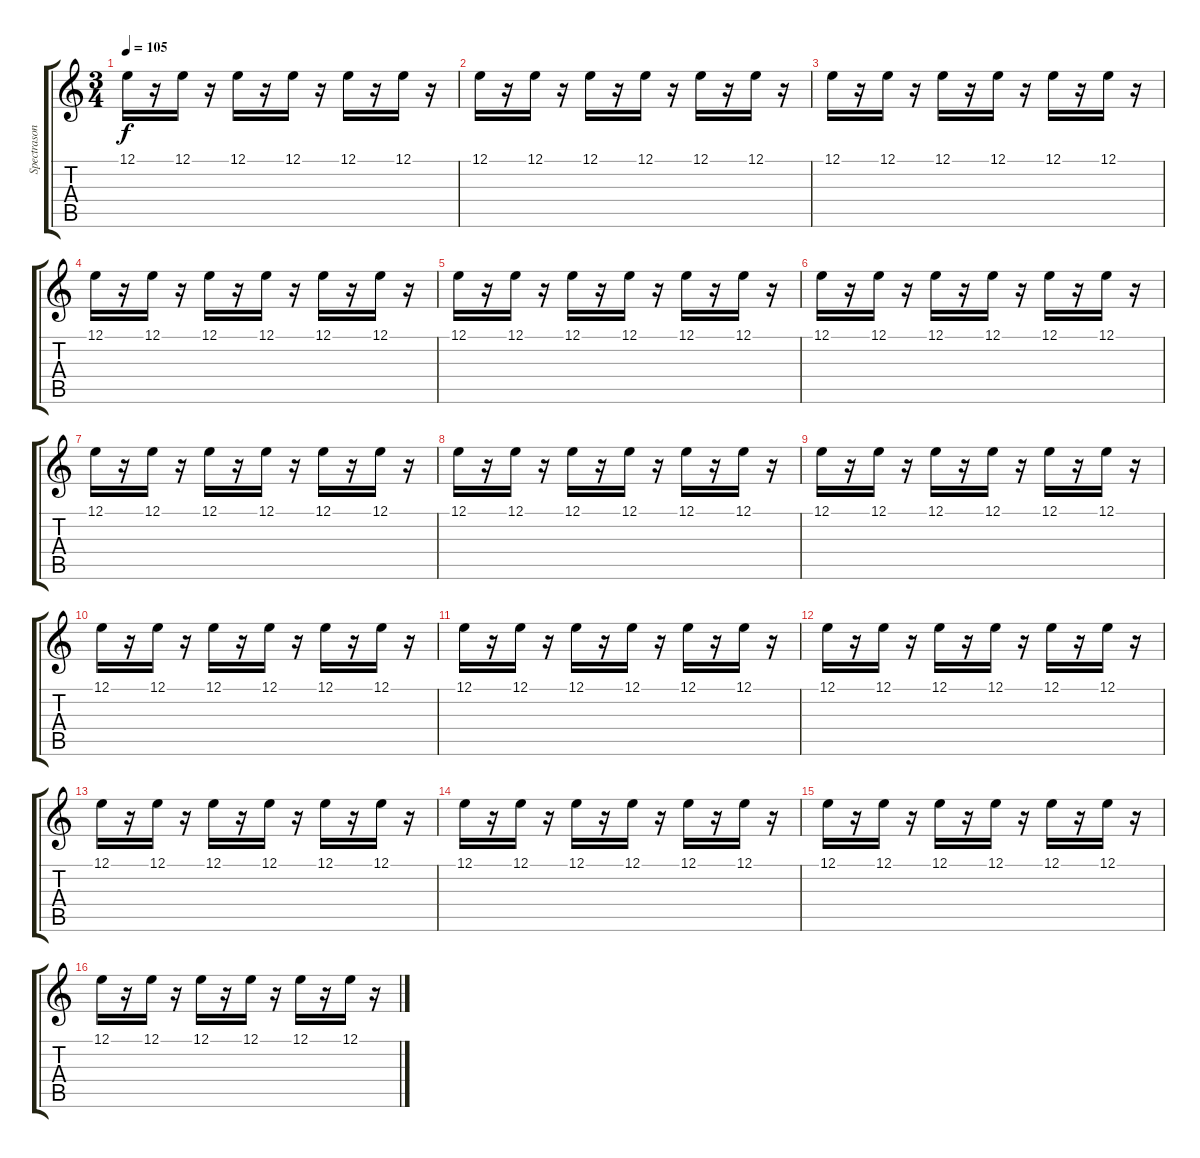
\track ("Spectrasonics Omnisphere" "Spectrason") {instrument lead8bassandlead}
\staff {score tabs}
\tuning (E4 B3 G3 D3 A2 E2) {hide}
\ts (3 4)
\tempo 105
\clef g2
\ks c
12.1.16{dy f} r.16 12.1.16 r.16 12.1.16 r.16 12.1.16 r.16 12.1.16 r.16 12.1.16 r.16 |
12.1.16 r.16 12.1.16 r.16 12.1.16 r.16 12.1.16 r.16 12.1.16 r.16 12.1.16 r.16 |
12.1.16 r.16 12.1.16 r.16 12.1.16 r.16 12.1.16 r.16 12.1.16 r.16 12.1.16 r.16 |
12.1.16 r.16 12.1.16 r.16 12.1.16 r.16 12.1.16 r.16 12.1.16 r.16 12.1.16 r.16 |
12.1.16 r.16 12.1.16 r.16 12.1.16 r.16 12.1.16 r.16 12.1.16 r.16 12.1.16 r.16 |
12.1.16 r.16 12.1.16 r.16 12.1.16 r.16 12.1.16 r.16 12.1.16 r.16 12.1.16 r.16 |
12.1.16 r.16 12.1.16 r.16 12.1.16 r.16 12.1.16 r.16 12.1.16 r.16 12.1.16 r.16 |
12.1.16 r.16 12.1.16 r.16 12.1.16 r.16 12.1.16 r.16 12.1.16 r.16 12.1.16 r.16 |
12.1.16 r.16 12.1.16 r.16 12.1.16 r.16 12.1.16 r.16 12.1.16 r.16 12.1.16 r.16 |
12.1.16 r.16 12.1.16 r.16 12.1.16 r.16 12.1.16 r.16 12.1.16 r.16 12.1.16 r.16 |
12.1.16 r.16 12.1.16 r.16 12.1.16 r.16 12.1.16 r.16 12.1.16 r.16 12.1.16 r.16 |
12.1.16 r.16 12.1.16 r.16 12.1.16 r.16 12.1.16 r.16 12.1.16 r.16 12.1.16 r.16 |
12.1.16 r.16 12.1.16 r.16 12.1.16 r.16 12.1.16 r.16 12.1.16 r.16 12.1.16 r.16 |
12.1.16 r.16 12.1.16 r.16 12.1.16 r.16 12.1.16 r.16 12.1.16 r.16 12.1.16 r.16 |
12.1.16 r.16 12.1.16 r.16 12.1.16 r.16 12.1.16 r.16 12.1.16 r.16 12.1.16 r.16 |
12.1.16 r.16 12.1.16 r.16 12.1.16 r.16 12.1.16 r.16 12.1.16 r.16 12.1.16 r.16
